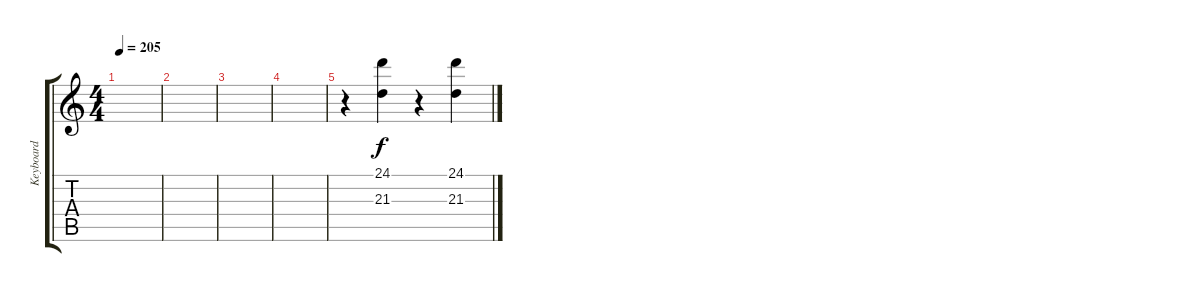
\track ("Keyboard" "Keyboard") {instrument stringensemble1}
\staff {score tabs}
\tuning (D4 A3 F3 C3 G2 D2) {hide}
\ts (4 4)
\tempo 205
\clef g2
\ks c
|
|
|
|
r.4 (24.1 21.3).4{instrument orchestrahit} r.4 (24.1 21.3).4
